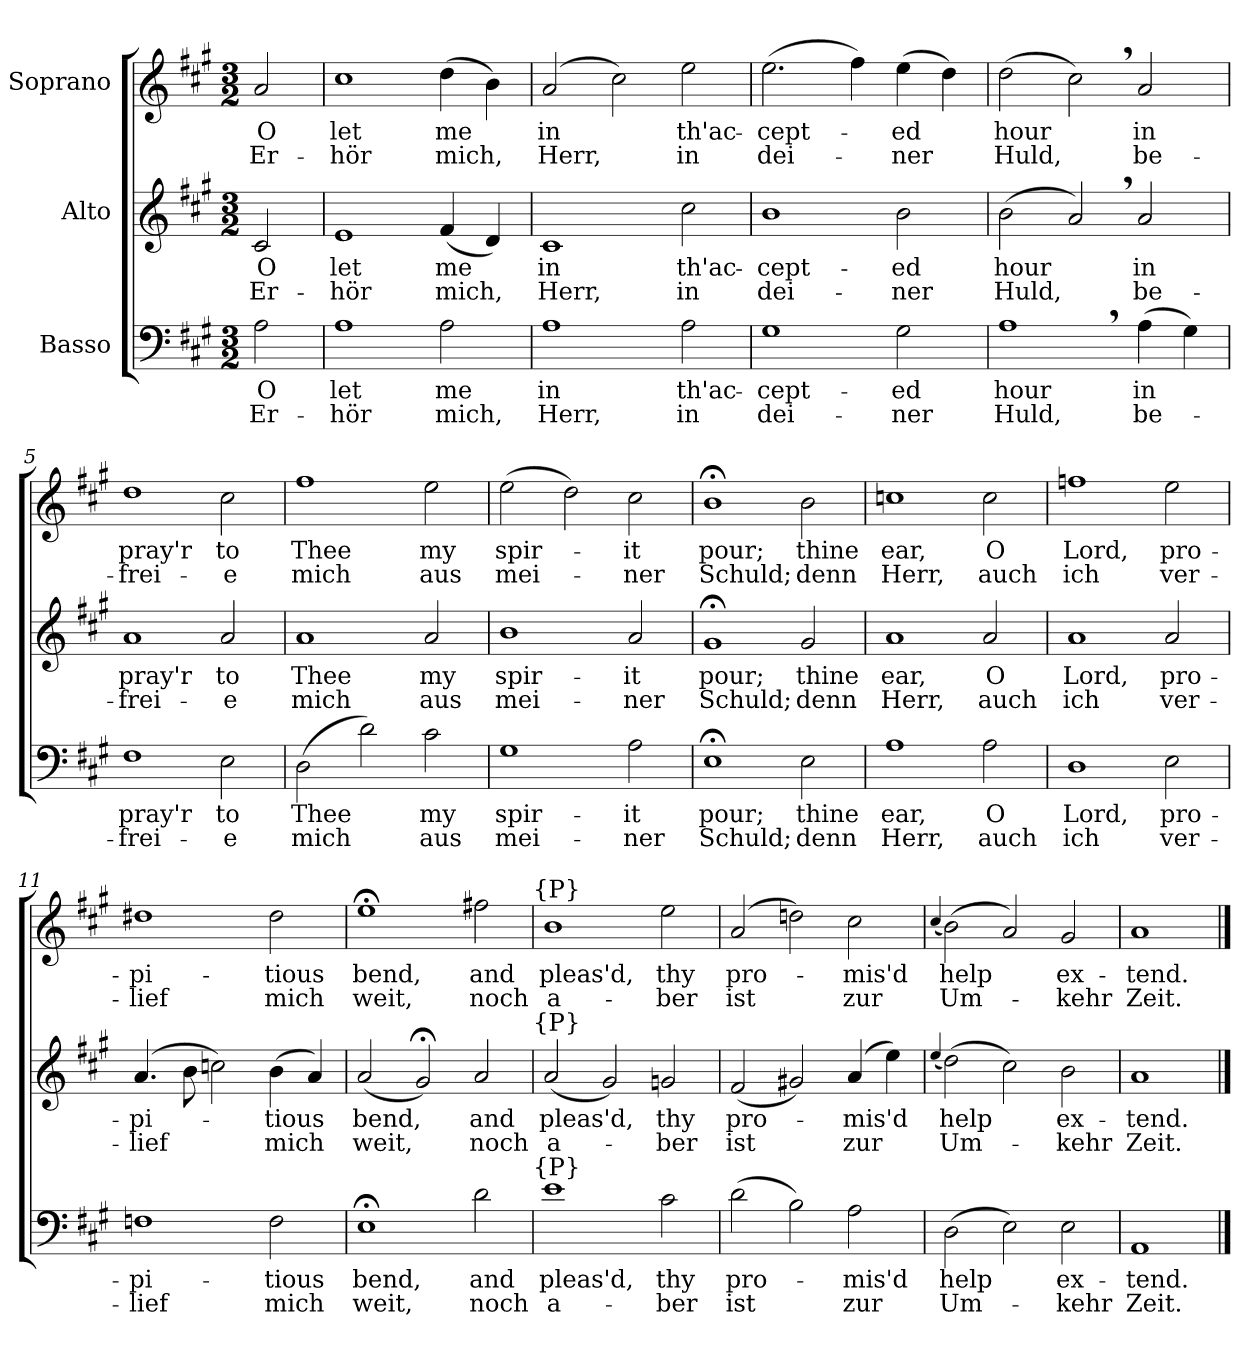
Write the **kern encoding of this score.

**kern	**text	**text	**kern	**text	**text	**kern	**text	**text
*part3	*part3	*part3	*part2	*part2	*part2	*part1	*part1	*part1
*staff3	*staff3	*staff3	*staff2	*staff2	*staff2	*staff1	*staff1	*staff1
*I"Basso	*	*	*I"Alto	*	*	*I"Soprano	*	*
*clefF4	*	*	*clefG2	*	*	*clefG2	*	*
*k[f#c#g#]	*	*	*k[f#c#g#]	*	*	*k[f#c#g#]	*	*
*M3/2	*	*	*M3/2	*	*	*M3/2	*	*
=	=	=	=	=	=	=	=	=
2A	O	Er-	2c#	O	Er-	2a	O	Er-
=1	=1	=1	=1	=1	=1	=1	=1	=1
1A	let	-hör	1e	let	-hör	1cc#	let	-hör
2A	me	mich,	(4f#	me	mich,	(4dd	me	mich,
.	.	.	4d)	.	.	4b)	.	.
=2	=2	=2	=2	=2	=2	=2	=2	=2
1A	in	Herr,	1c#	in	Herr,	(2a	in	Herr,
.	.	.	.	.	.	2cc#)	.	.
2A	th'ac-	in	2cc#	th'ac-	in	2ee	th'ac-	in
=3	=3	=3	=3	=3	=3	=3	=3	=3
1G#	-cept-	dei-	1b	-cept-	dei-	(2.ee	-cept-	dei-
.	.	.	.	.	.	4ff#)	.	.
2G#	-ed	-ner	2b	-ed	-ner	(4ee	-ed	-ner
.	.	.	.	.	.	4dd)	.	.
!!LO:LB:g=z
=4	=4	=4	=4	=4	=4	=4	=4	=4
1A,	hour	Huld,	(2b	hour	Huld,	(2dd	hour	Huld,
.	.	.	2a,)	.	.	2cc#,)	.	.
(4A	in	be-	2a	in	be-	2a	in	be-
4G#)	.	.	.	.	.	.	.	.
=5	=5	=5	=5	=5	=5	=5	=5	=5
1F#	pray'r	-frei-	1a	pray'r	-frei-	1dd	pray'r	-frei-
2E	to	-e	2a	to	-e	2cc#	to	-e
=6	=6	=6	=6	=6	=6	=6	=6	=6
(2D	Thee	mich	1a	Thee	mich	1ff#	Thee	mich
2d)	.	.	.	.	.	.	.	.
2c#	my	aus	2a	my	aus	2ee	my	aus
=7	=7	=7	=7	=7	=7	=7	=7	=7
1G#	spir-	mei-	1b	spir-	mei-	(2ee	spir-	mei-
.	.	.	.	.	.	2dd)	.	.
2A	-it	-ner	2a	-it	-ner	2cc#	-it	-ner
=8	=8	=8	=8	=8	=8	=8	=8	=8
1E;	pour;	Schuld;	1g#;	pour;	Schuld;	1b;	pour;	Schuld;
2E	thine	denn	2g#	thine	denn	2b	thine	denn
!!LO:LB:g=z
=9	=9	=9	=9	=9	=9	=9	=9	=9
1A	ear,	Herr,	1a	ear,	Herr,	1ccn	ear,	Herr,
2A	O	auch	2a	O	auch	2cc	O	auch
=10	=10	=10	=10	=10	=10	=10	=10	=10
1D	Lord,	ich	1a	Lord,	ich	1ffn	Lord,	ich
2E	pro-	ver-	2a	pro-	ver-	2ee	pro-	ver-
=11	=11	=11	=11	=11	=11	=11	=11	=11
1Fn	-pi-	-lief	(4.a	-pi-	-lief	1dd#X	-pi-	-lief
.	.	.	8b	.	.	.	.	.
.	.	.	2ccn)	.	.	.	.	.
2F	-tious	mich	(4b	-tious	mich	2dd#	-tious	mich
.	.	.	4a)	.	.	.	.	.
=12	=12	=12	=12	=12	=12	=12	=12	=12
1E;	bend,	weit,	(2a	bend,	weit,	1ee;	bend,	weit,
.	.	.	2g#;)	.	.	.	.	.
2d	and	noch	2a	and	noch	2ff#X	and	noch
!	!	!	!	!	!	!LO:TX:a:t={P}	!	!
!	!	!	!LO:TX:a:t={P}	!	!	!	!	!
!LO:TX:a:t={P}	!	!	!	!	!	!	!	!
=13	=13	=13	=13	=13	=13	=13	=13	=13
1e	pleas'd,	a-	(2a	pleas'd,	a-	1b	pleas'd,	a-
.	.	.	2g#)	.	.	.	.	.
2c#	thy	-ber	2gn	thy	-ber	2ee	thy	-ber
=14	=14	=14	=14	=14	=14	=14	=14	=14
(2d	pro-	ist	(2f#	pro-	ist	(2a	pro-	ist
2B)	.	.	2g#X)	.	.	2ddn)	.	.
2A	-mis'd	zur	(4a	-mis'd	zur	2cc#	-mis'd	zur
.	.	.	4ee)	.	.	.	.	.
=15	=15	=15	=15	=15	=15	=15	=15	=15
.	.	.	(4qqee/	.	.	(4qqcc#/	.	.
(2D	help	Um-	(2dd)	help	Um-	(2b)	help	Um-
2E)	.	.	2cc#)	.	.	2a)	.	.
2E	ex-	-kehr	2b	ex-	-kehr	2g#	ex-	-kehr
=16	=16	=16	=16	=16	=16	=16	=16	=16
1AA	-tend.	Zeit.	1a	-tend.	Zeit.	1a	-tend.	Zeit.
==	==	==	==	==	==	==	==	==
*-	*-	*-	*-	*-	*-	*-	*-	*-
